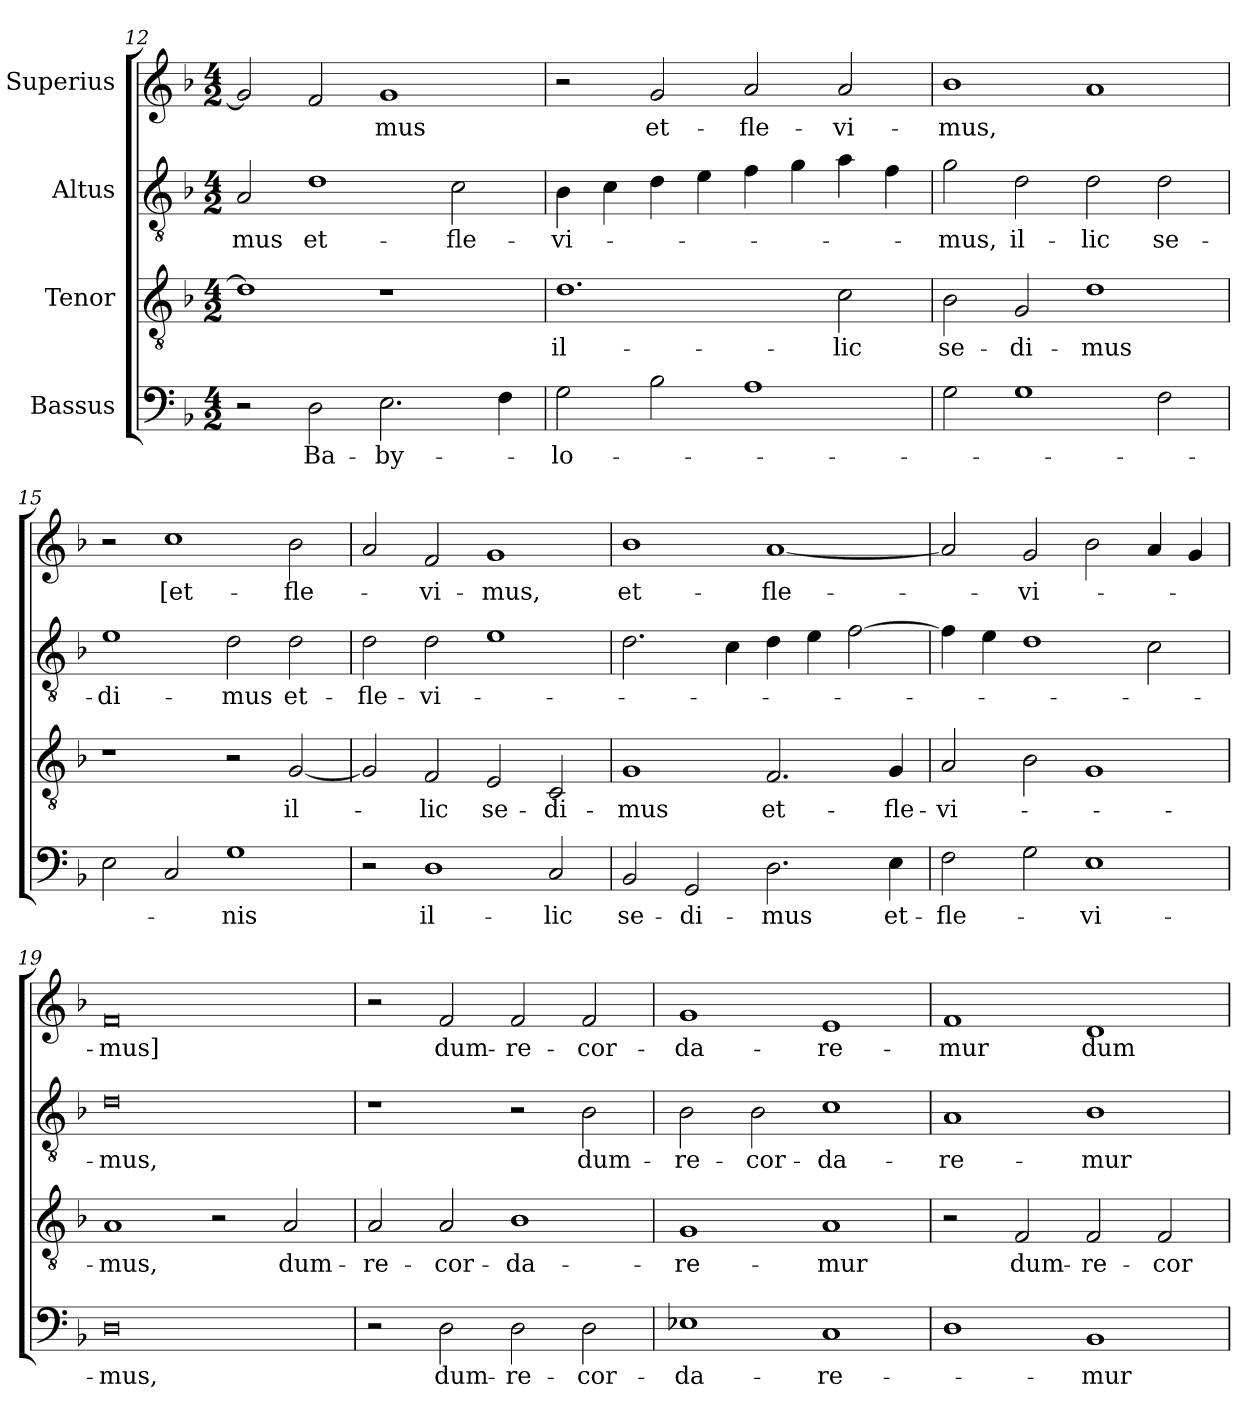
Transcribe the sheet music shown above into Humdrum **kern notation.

**kern	**text	**kern	**text	**kern	**text	**kern	**text
*part4	*part4	*part3	*part3	*part2	*part2	*part1	*part1
*staff4	*staff4	*staff3	*staff3	*staff2	*staff2	*staff1	*staff1
*I"Bassus	*	*I"Tenor	*	*I"Altus	*	*I"Superius	*
*clefF4	*	*clefGv2	*	*clefGv2	*	*clefG2	*
*k[b-]	*	*k[b-]	*	*k[b-]	*	*k[b-]	*
*M4/2	*	*M4/2	*	*M4/2	*	*M4/2	*
=12	=12	=12	=12	=12	=12	=12	=12
2r	.	1d\]	.	2A/	-mus	2g/]	.
2D\	Ba-	.	.	1d\	et-	2f/	.
2.E\	-by-	1r	.	.	.	1g/	-mus
.	.	.	.	2c\	fle-	.	.
4F\	.	.	.	.	.	.	.
=13	=13	=13	=13	=13	=13	=13	=13
2G\	-lo-	1.d\	il-	4B-\	-vi-	2r	.
.	.	.	.	4c\	.	.	.
2B-\	.	.	.	4d\	.	2g/	et-
.	.	.	.	4e\	.	.	.
1A\	.	.	.	4f\	.	2a/	fle-
.	.	.	.	4g\	.	.	.
.	.	2c\	-lic	4a\	.	2a/	-vi-
.	.	.	.	4f\	.	.	.
=14	=14	=14	=14	=14	=14	=14	=14
2G\	.	2B-\	se-	2g\	-mus,	1b-\	-mus,
1G\	.	2G/	-di-	2d\	il-	.	.
.	.	1d\	-mus	2d\	-lic	1a/	.
2F\	.	.	.	2d\	se-	.	.
=15	=15	=15	=15	=15	=15	=15	=15
2E\	.	1r	.	1e\	-di-	2r	.
2C/	.	.	.	.	.	1cc\	[et-
1G\	-nis	2r	.	2d\	-mus	.	.
.	.	[2G/	il-	2d\	et-	2b-\	fle-
=16	=16	=16	=16	=16	=16	=16	=16
2r	.	2G/]	.	2d\	fle-	2a/	.
1D\	il-	2F/	-lic	2d\	-vi-	2f/	-vi-
.	.	2E/	se-	1e\	.	1g/	-mus,
2C/	-lic	2C/	-di-	.	.	.	.
=17	=17	=17	=17	=17	=17	=17	=17
2BB-/	se-	1G/	-mus	2.d\	.	1b-\	et-
2GG/	-di-	.	.	.	.	.	.
.	.	.	.	4c\	.	.	.
2.D\	-mus	2.F/	et-	4d\	.	[1a/	fle-
.	.	.	.	4e\	.	.	.
.	.	.	.	[2f\	.	.	.
4E\	et-	4G/	fle-	.	.	.	.
=18	=18	=18	=18	=18	=18	=18	=18
2F\	fle-	2A/	-vi-	4f\]	.	2a/]	.
.	.	.	.	4e\	.	.	.
2G\	.	2B-\	.	1d\	.	2g/	-vi-
1E\	-vi-	1G/	.	.	.	2b-\	.
.	.	.	.	2c\	.	4a/	.
.	.	.	.	.	.	4g/	.
=19	=19	=19	=19	=19	=19	=19	=19
0D\	-mus,	1A/	-mus,	0d\	-mus,	0f/	-mus]
.	.	2r	.	.	.	.	.
.	.	2A/	dum-	.	.	.	.
=20	=20	=20	=20	=20	=20	=20	=20
2r	.	2A/	re-	1r	.	2r	.
2D\	dum-	2A/	-cor-	.	.	2f/	dum-
2D\	re-	1B-\	-da-	2r	.	2f/	re-
2D\	-cor-	.	.	2B-\	dum-	2f/	-cor-
=21	=21	=21	=21	=21	=21	=21	=21
1E-X\	-da-	1G/	-re-	2B-\	re-	1g/	-da-
.	.	.	.	2B-\	-cor-	.	.
1C/	-re-	1A/	-mur	1c\	-da-	1e/	-re-
=22	=22	=22	=22	=22	=22	=22	=22
1D\	.	2r	.	1A/	-re-	1f/	-mur
.	.	2F/	dum-	.	.	.	.
1BB-/	-mur	2F/	re-	1B-\	-mur	1d/	dum-
.	.	2F/	-cor-	.	.	.	.
=	=	=	=	=	=	=	=
*-	*-	*-	*-	*-	*-	*-	*-
